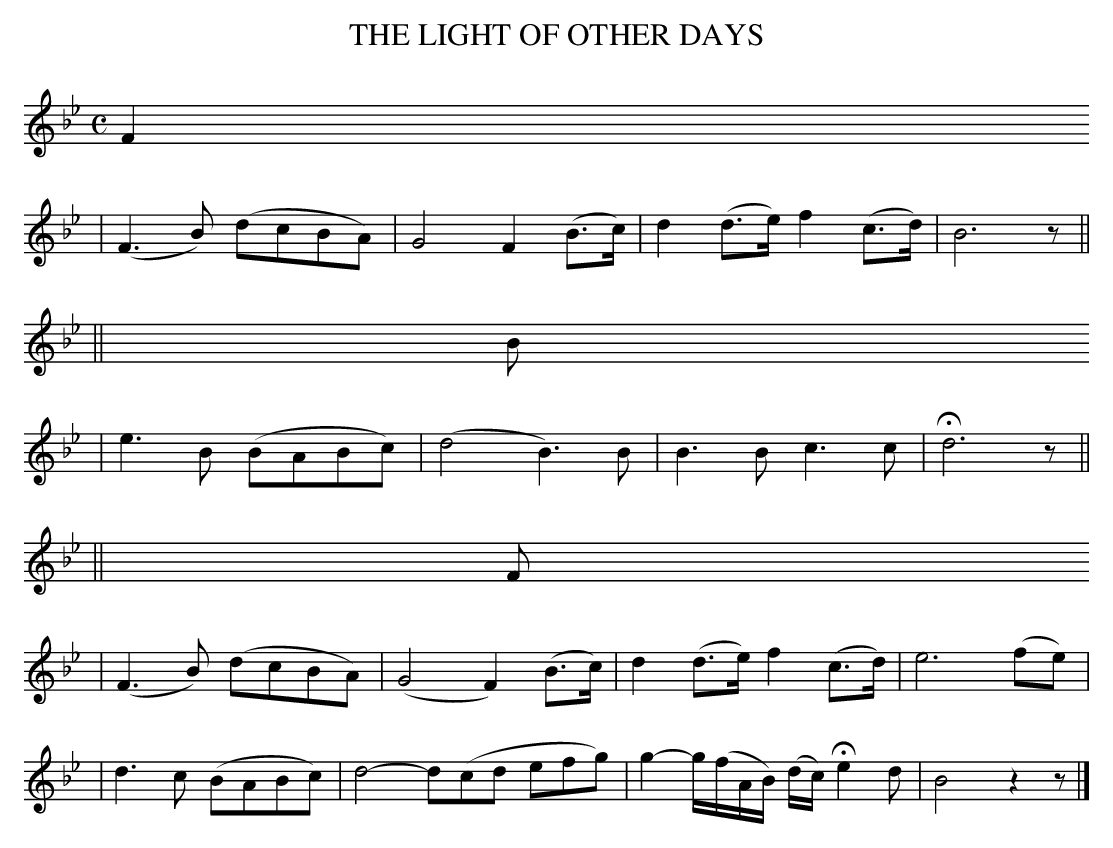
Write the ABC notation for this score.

X:1
T: THE LIGHT OF OTHER DAYS
M: C
L: 1/8
K: Bb
F2
| (F3B) (dcBA) | G4 F2 (B>c) | d2(d>e) f2(c>d) | B6 z ||
|| B
| e3 B (BABc) | (d4 B3)B | B3 B c3 c | Hd6 z||
|| F
| (F3B) (dcBA) | (G4 F2) (B>c) | d2(d>e) f2(c>d) | e6 (fe) |
| d3c (BABc) | d4- d(cd efg) | g2- g/(f/A/B/) (d/c/) He2 d | B4 z2z |]
